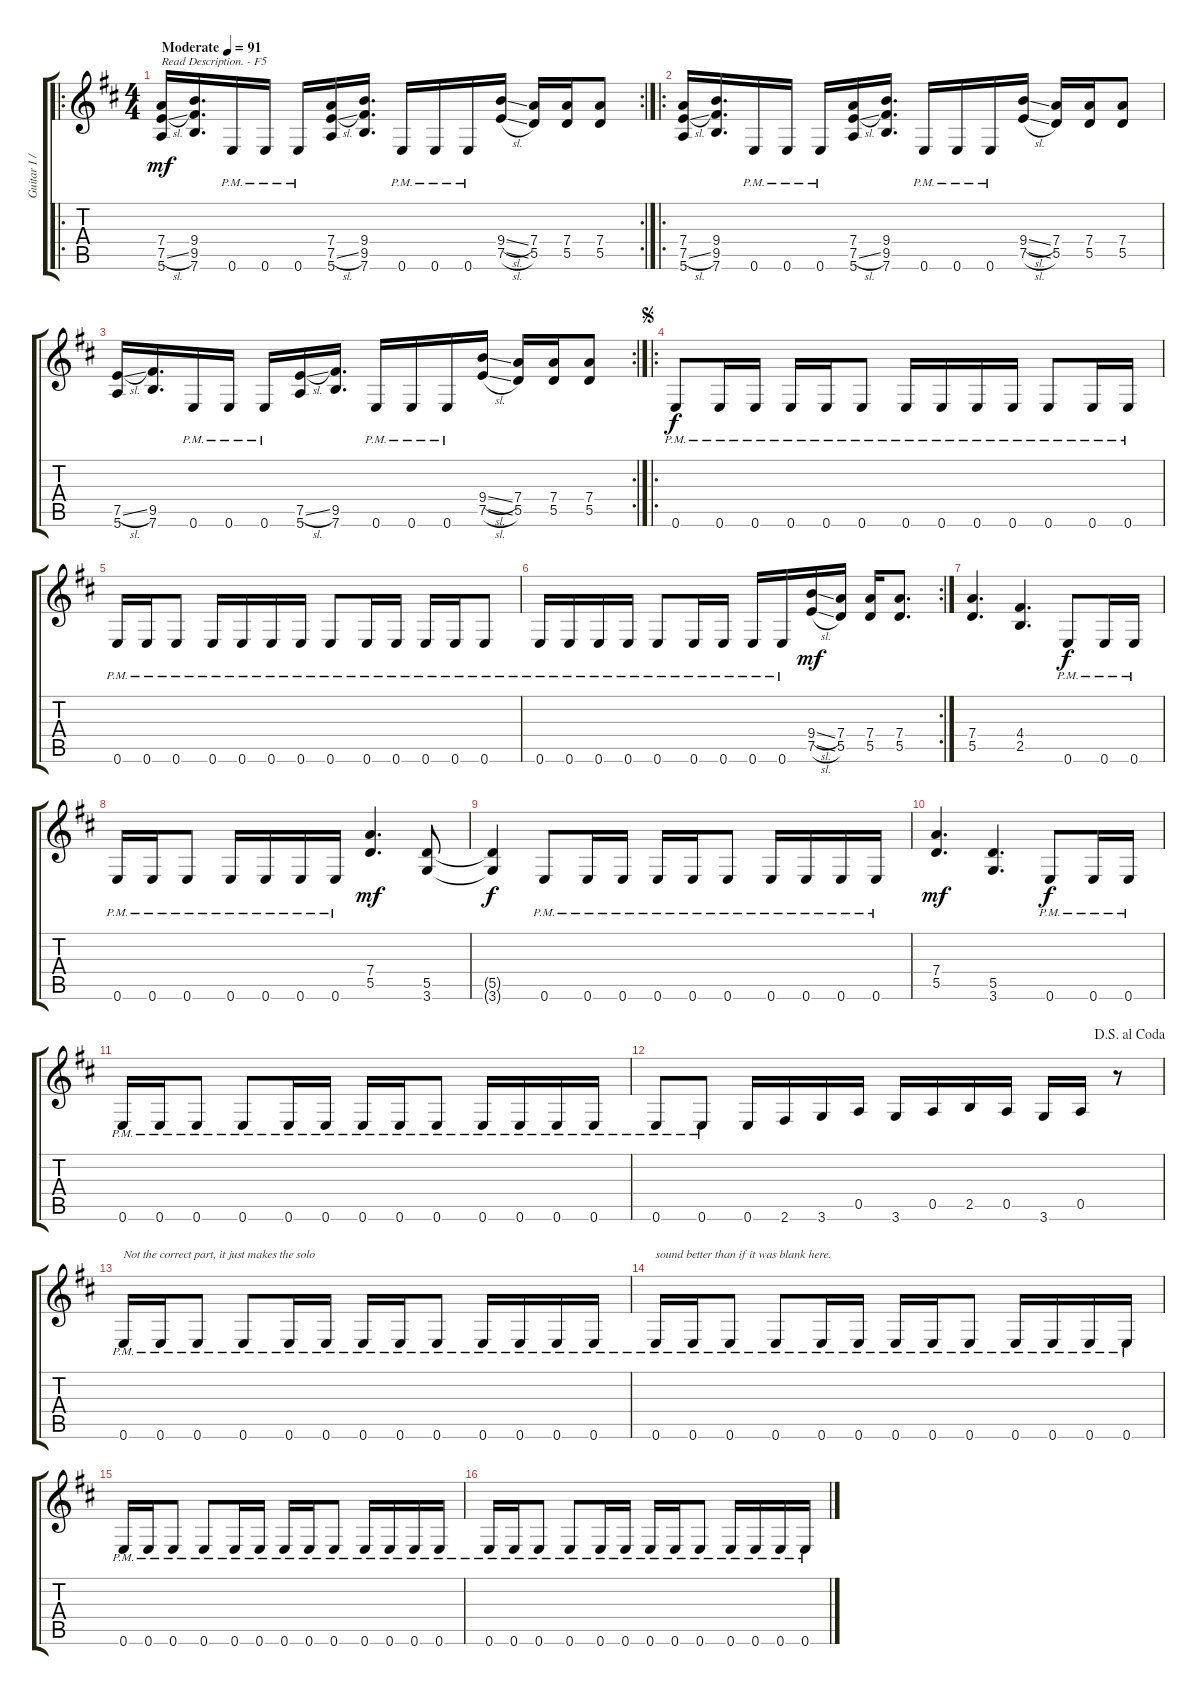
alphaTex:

\track ("Guitar I / Rhythm" "Guitar I /") {instrument distortionguitar}
\staff {score tabs}
\tuning (E4 B3 G3 D3 A2 E2) {hide}
\ro
\rc 2
\ts (4 4)
\tempo (91 "Moderate")
\clef g2
\ks bminor
(7.4 7.5{sl} 5.6).16{txt "Read Description. - F5" dy mf instrument distortionguitar} (9.4 9.5 7.6).16{d} 0.6{pm}.16 0.6{pm}.16 0.6{pm}.16 (7.4 7.5{sl} 5.6).16 (9.4 9.5 7.6).16{d} 0.6{pm}.16 0.6{pm}.16 0.6{pm}.16 (9.4{sl} 7.5{sl}).16 (7.4 5.5).16 (7.4 5.5).16 (7.4 5.5).8 |
\ro
(7.4 7.5{sl} 5.6).16 (9.4 9.5 7.6).16{d} 0.6{pm}.16 0.6{pm}.16 0.6{pm}.16 (7.4 7.5{sl} 5.6).16 (9.4 9.5 7.6).16{d} 0.6{pm}.16 0.6{pm}.16 0.6{pm}.16 (9.4{sl} 7.5{sl}).16 (7.4 5.5).16 (7.4 5.5).16 (7.4 5.5).8 |
\rc 2
(7.5{sl} 5.6).16 (9.5 7.6).16{d} 0.6{pm}.16 0.6{pm}.16 0.6{pm}.16 (7.5{sl} 5.6).16 (9.5 7.6).16{d} 0.6{pm}.16 0.6{pm}.16 0.6{pm}.16 (9.4{sl} 7.5{sl}).16 (7.4 5.5).16 (7.4 5.5).16 (7.4 5.5).8 |
\ro
\jump segno
0.6{pm}.8{dy f} 0.6{pm}.16 0.6{pm}.16 0.6{pm}.16 0.6{pm}.16 0.6{pm}.8 0.6{pm}.16 0.6{pm}.16 0.6{pm}.16 0.6{pm}.16 0.6{pm}.8 0.6{pm}.16 0.6{pm}.16 |
0.6{pm}.16 0.6{pm}.16 0.6{pm}.8 0.6{pm}.16 0.6{pm}.16 0.6{pm}.16 0.6{pm}.16 0.6{pm}.8 0.6{pm}.16 0.6{pm}.16 0.6{pm}.16 0.6{pm}.16 0.6{pm}.8 |
\rc 2
0.6{pm}.16 0.6{pm}.16 0.6{pm}.16 0.6{pm}.16 0.6{pm}.8 0.6{pm}.16 0.6{pm}.16 0.6{pm}.16 0.6{pm}.16 (9.4{sl} 7.5{sl}).16{dy mf} (7.4 5.5).16 (7.4 5.5).16 (7.4 5.5).8{d} |
(7.4 5.5).4{d} (4.4 2.5).4{d} 0.6{pm}.8{dy f} 0.6{pm}.16 0.6{pm}.16 |
0.6{pm}.16 0.6{pm}.16 0.6{pm}.8 0.6{pm}.16 0.6{pm}.16 0.6{pm}.16 0.6{pm}.16 (7.4 5.5).4{d dy mf} (5.5 3.6).8 |
(5.5{t} 3.6{t}).4{dy f} 0.6{pm}.8 0.6{pm}.16 0.6{pm}.16 0.6{pm}.16 0.6{pm}.16 0.6{pm}.8 0.6{pm}.16 0.6{pm}.16 0.6{pm}.16 0.6{pm}.16 |
(7.4 5.5).4{d dy mf} (5.5 3.6).4{d} 0.6{pm}.8{dy f} 0.6{pm}.16 0.6{pm}.16 |
0.6{pm}.16 0.6{pm}.16 0.6{pm}.8 0.6{pm}.8 0.6{pm}.16 0.6{pm}.16 0.6{pm}.16 0.6{pm}.16 0.6{pm}.8 0.6{pm}.16 0.6{pm}.16 0.6{pm}.16 0.6{pm}.16 |
\jump dalsegnoalcoda
0.6{pm}.8 0.6{pm}.8 0.6.16 2.6.16 3.6.16 0.5.16 3.6.16 0.5.16 2.5.16 0.5.16 3.6.16 0.5.16 r.8 |
0.6{pm}.16{txt "Not the correct part, it just makes the solo"} 0.6{pm}.16 0.6{pm}.8 0.6{pm}.8 0.6{pm}.16 0.6{pm}.16 0.6{pm}.16 0.6{pm}.16 0.6{pm}.8 0.6{pm}.16 0.6{pm}.16 0.6{pm}.16 0.6{pm}.16 |
0.6{pm}.16{txt "sound better than if it was blank here."} 0.6{pm}.16 0.6{pm}.8 0.6{pm}.8 0.6{pm}.16 0.6{pm}.16 0.6{pm}.16 0.6{pm}.16 0.6{pm}.8 0.6{pm}.16 0.6{pm}.16 0.6{pm}.16 0.6{pm}.16 |
0.6{pm}.16 0.6{pm}.16 0.6{pm}.8 0.6{pm}.8 0.6{pm}.16 0.6{pm}.16 0.6{pm}.16 0.6{pm}.16 0.6{pm}.8 0.6{pm}.16 0.6{pm}.16 0.6{pm}.16 0.6{pm}.16 |
0.6{pm}.16 0.6{pm}.16 0.6{pm}.8 0.6{pm}.8 0.6{pm}.16 0.6{pm}.16 0.6{pm}.16 0.6{pm}.16 0.6{pm}.8 0.6{pm}.16 0.6{pm}.16 0.6{pm}.16 0.6{pm}.16
